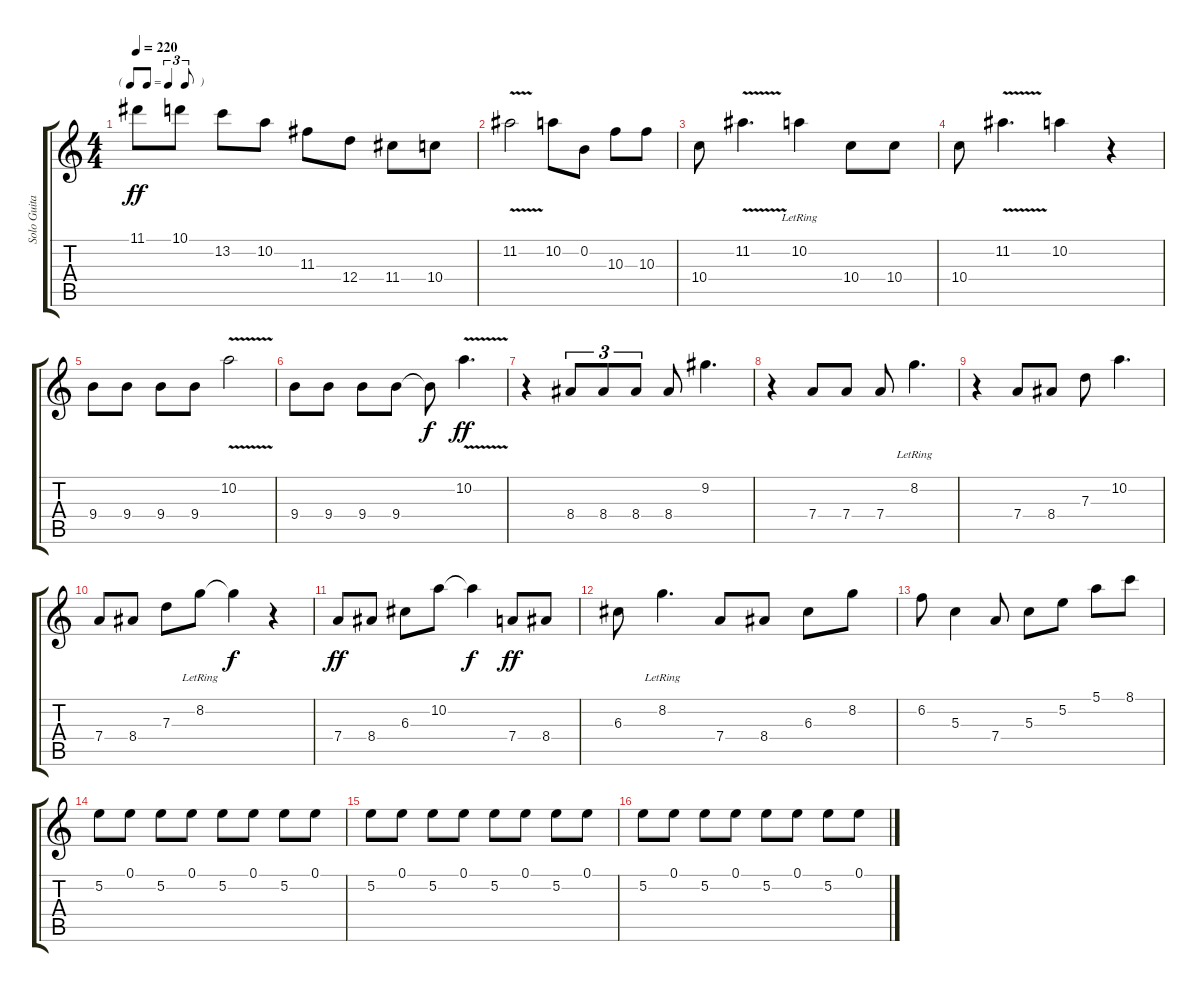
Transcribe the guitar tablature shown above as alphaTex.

\track ("Solo Guitar" "Solo Guita") {instrument acousticguitarsteel}
\staff {score tabs}
\tuning (E4 B3 G3 D3 A2 E2) {hide}
\ts (4 4)
\tf triplet8th
\tempo 220
\clef g2
\ks c
11.1.8{dy ff} 10.1.8 13.2.8 10.2.8 11.3.8 12.4.8 11.4.8 10.4.8 |
11.2{v}.2 10.2.8 0.2.8 10.3.8 10.3.8 |
10.4.8 11.2{v}.4{d} 10.2{lr}.4 10.4.8 10.4.8 |
10.4.8 11.2{v}.4{d} 10.2.4 r.4 |
9.4.8 9.4.8 9.4.8 9.4.8 10.2{v}.2 |
9.4.8 9.4.8 9.4.8 9.4.8 9.4{t}.8{dy f} 10.2{v}.4{d dy ff} |
r.4 8.4.8{tu (3 2)} 8.4.8{tu (3 2)} 8.4.8{tu (3 2)} 8.4.8 9.2.4{d} |
r.4 7.4.8 7.4.8 7.4.8 8.2{lr}.4{d} |
r.4 7.4.8 8.4.8 7.3.8 10.2.4{d} |
7.4.8 8.4.8 7.3.8 8.2{lr}.8 8.2{t}.4{dy f} r.4 |
7.4.8{dy ff} 8.4.8 6.3.8 10.2.8 10.2{t}.4{dy f} 7.4.8{dy ff} 8.4.8 |
6.3.8 8.2{lr}.4{d} 7.4.8 8.4.8 6.3.8 8.2.8 |
6.2.8 5.3.4 7.4.8 5.3.8 5.2.8 5.1.8 8.1.8 |
5.2.8 0.1.8 5.2.8 0.1.8 5.2.8 0.1.8 5.2.8 0.1.8 |
5.2.8 0.1.8 5.2.8 0.1.8 5.2.8 0.1.8 5.2.8 0.1.8 |
5.2.8 0.1.8 5.2.8 0.1.8 5.2.8 0.1.8 5.2.8 0.1.8
